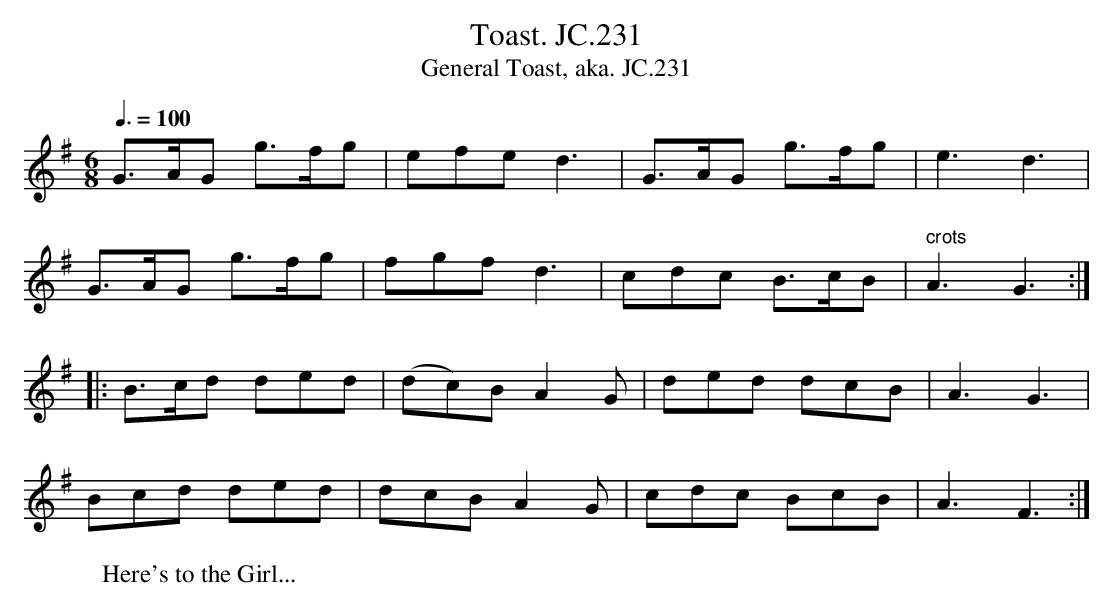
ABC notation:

X:1
T:Toast. JC.231
T:General Toast, aka. JC.231
M:6/8
L:1/8
Q:3/8=100
K:G
G>AG g>fg|\\
efed3|G>AG g>fg|e3d3|
G>AG g>fg|fgfd3|cdc B>cB|" crots"A3G3:|
|:B>cd ded|(dc)B A2G|ded dcB|A3G3|
Bcd ded|dcBA2G|cdc BcB|A3F3:|
W:Here's to the Girl...
